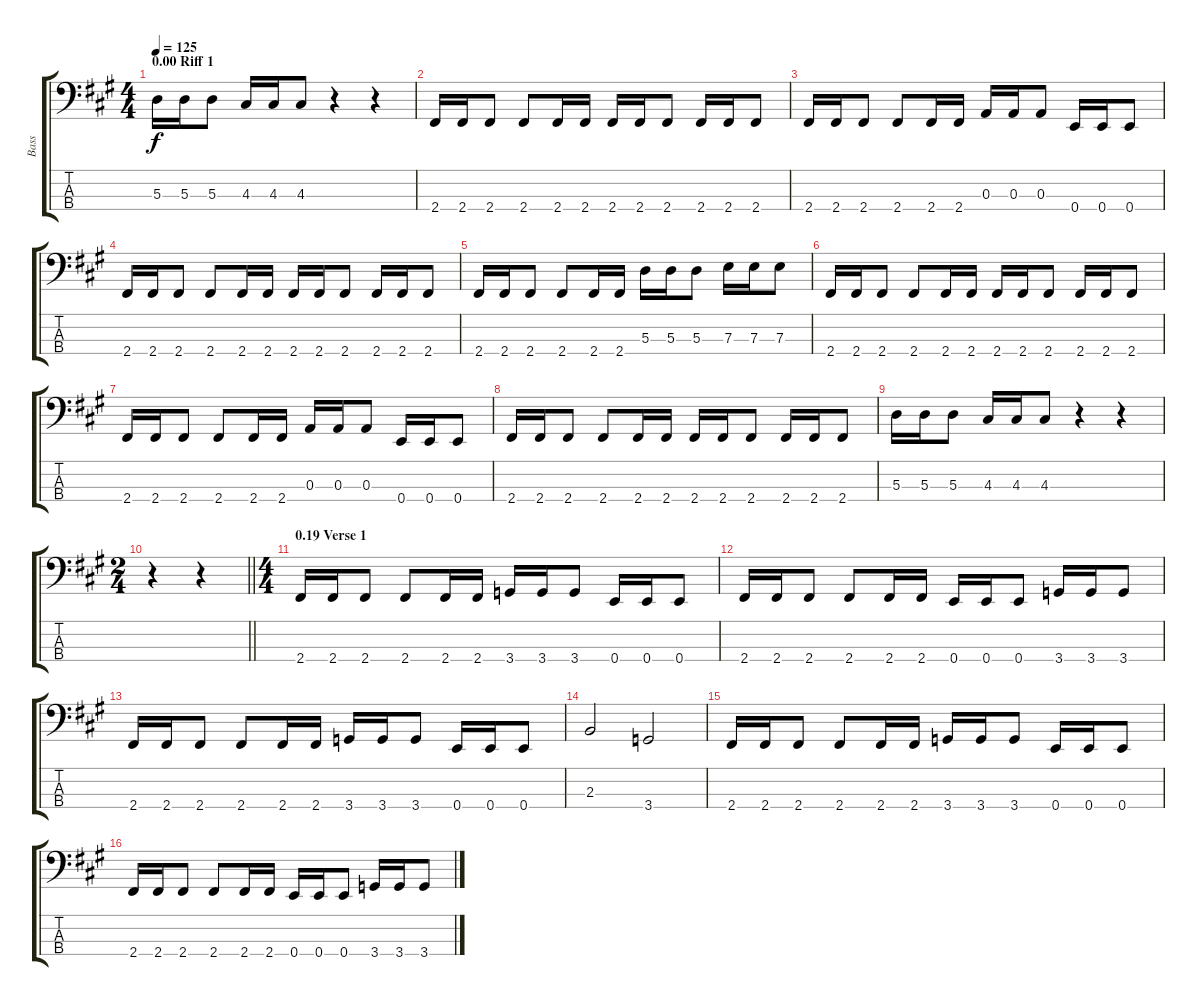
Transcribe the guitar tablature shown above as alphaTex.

\track ("Bass" "Bass") {instrument electricbassfinger}
\staff {score tabs}
\tuning (G2 D2 A1 E1) {hide}
\ts (4 4)
\section ("" "0.00 Riff 1")
\tempo 125
\clef f4
\ks f#minor
5.3.16{dy f instrument electricbassfinger} 5.3.16 5.3.8 4.3.16 4.3.16 4.3.8 r.4 r.4 |
2.4.16 2.4.16 2.4.8 2.4.8 2.4.16 2.4.16 2.4.16 2.4.16 2.4.8 2.4.16 2.4.16 2.4.8 |
2.4.16 2.4.16 2.4.8 2.4.8 2.4.16 2.4.16 0.3.16 0.3.16 0.3.8 0.4.16 0.4.16 0.4.8 |
2.4.16 2.4.16 2.4.8 2.4.8 2.4.16 2.4.16 2.4.16 2.4.16 2.4.8 2.4.16 2.4.16 2.4.8 |
2.4.16 2.4.16 2.4.8 2.4.8 2.4.16 2.4.16 5.3.16 5.3.16 5.3.8 7.3.16 7.3.16 7.3.8 |
2.4.16 2.4.16 2.4.8 2.4.8 2.4.16 2.4.16 2.4.16 2.4.16 2.4.8 2.4.16 2.4.16 2.4.8 |
2.4.16 2.4.16 2.4.8 2.4.8 2.4.16 2.4.16 0.3.16 0.3.16 0.3.8 0.4.16 0.4.16 0.4.8 |
2.4.16 2.4.16 2.4.8 2.4.8 2.4.16 2.4.16 2.4.16 2.4.16 2.4.8 2.4.16 2.4.16 2.4.8 |
5.3.16 5.3.16 5.3.8 4.3.16 4.3.16 4.3.8 r.4 r.4 |
\ts (2 4)
\barLineRight lightlight
r.4 r.4 |
\ts (4 4)
\section ("" "0.19 Verse 1")
2.4.16 2.4.16 2.4.8 2.4.8 2.4.16 2.4.16 3.4.16 3.4.16 3.4.8 0.4.16 0.4.16 0.4.8 |
2.4.16 2.4.16 2.4.8 2.4.8 2.4.16 2.4.16 0.4.16 0.4.16 0.4.8 3.4.16 3.4.16 3.4.8 |
2.4.16 2.4.16 2.4.8 2.4.8 2.4.16 2.4.16 3.4.16 3.4.16 3.4.8 0.4.16 0.4.16 0.4.8 |
2.3.2 3.4.2 |
2.4.16 2.4.16 2.4.8 2.4.8 2.4.16 2.4.16 3.4.16 3.4.16 3.4.8 0.4.16 0.4.16 0.4.8 |
2.4.16 2.4.16 2.4.8 2.4.8 2.4.16 2.4.16 0.4.16 0.4.16 0.4.8 3.4.16 3.4.16 3.4.8
